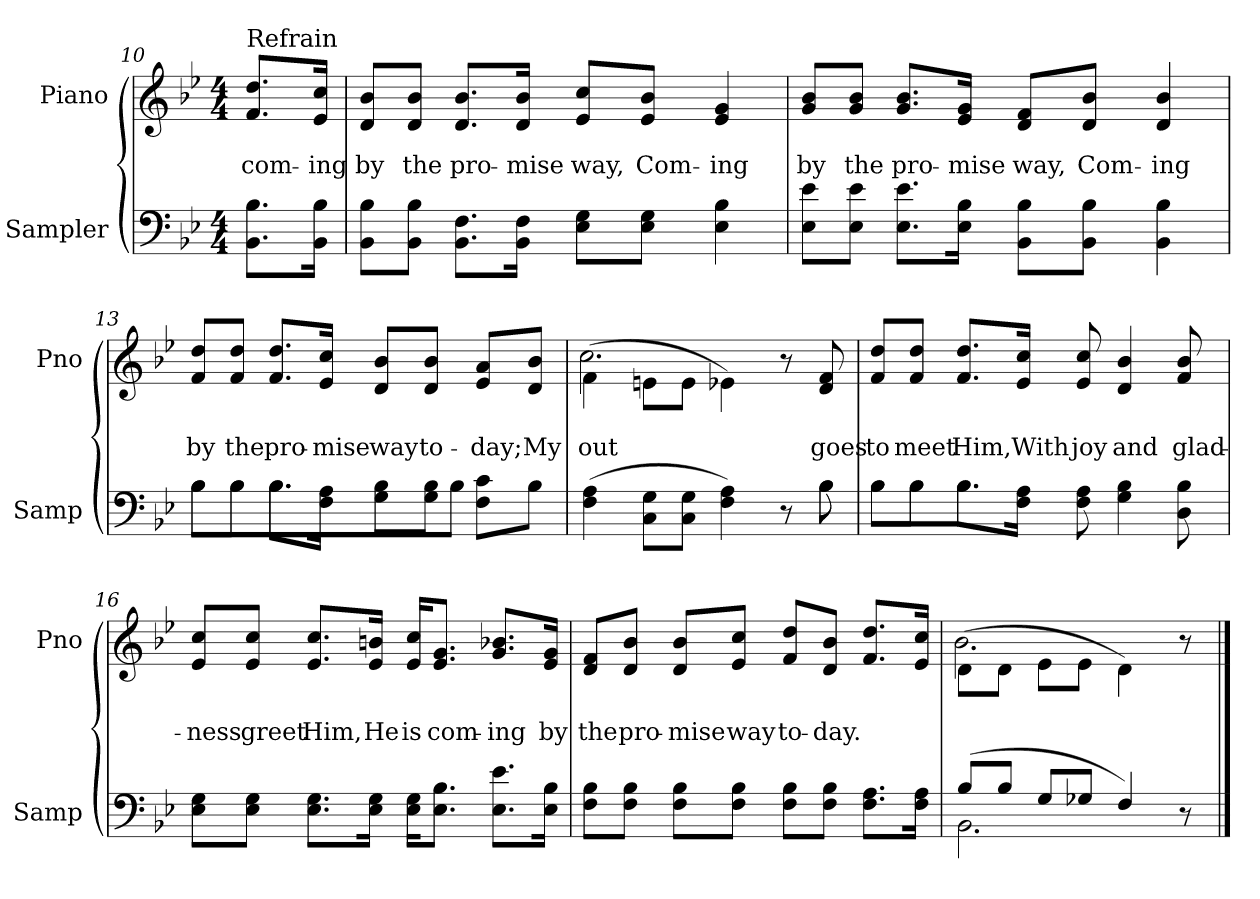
**kern	**kern	**text	**text
*part2	*part1	*part1	*part1
*staff2	*staff1	*staff1	*staff1
*I"Sampler	*I"Piano	*	*
*I'Samp	*I'Pno	*	*
*clefF4	*clefG2	*	*
*k[b-e-]	*k[b-e-]	*	*
*B-:	*B-:	*	*
*M4/4	*M4/4	*	*
=10	=10	=10	=10
!	!LO:TX:t=Refrain	!	!
8.BB-\ 8.B-\L	8.f/ 8.dd/L	.	com-
16BB-\ 16B-\Jk	16e-/ 16cc/Jk	.	-ing
=11	=11	=11	=11
8BB-\ 8B-\L	8d/ 8b-/L	.	by
8BB-\ 8B-\J	8d/ 8b-/J	.	the
8.BB-\ 8.F\L	8.d/ 8.b-/L	.	pro-
16BB-\ 16F\Jk	16d/ 16b-/Jk	.	-mise
8E-\ 8G\L	8e-/ 8cc/L	.	way,
8E-\ 8G\J	8e-/ 8b-/J	.	Com-
4E- 4B-	4e- 4g	.	-ing
=12	=12	=12	=12
8E-\ 8e-\L	8g/ 8b-/L	.	by
8E-\ 8e-\J	8g/ 8b-/J	.	the
8.E-\ 8.e-\L	8.g/ 8.b-/L	.	pro-
16E-\ 16B-\Jk	16e-/ 16g/Jk	.	-mise
8BB-\ 8B-\L	8d/ 8f/L	.	way,
8BB-\ 8B-\J	8d/ 8b-/J	.	Com-
4BB- 4B-	4d 4b-	.	-ing
=13	=13	=13	=13
*^	*	*	*
8B-\L	8B-	8f/ 8dd/L	.	by
8B-\J	8B-\L	8f/ 8dd/J	.	the
8.B-\L	8.B-\J	8.f/ 8.dd/L	.	pro-
16F\ 16A\Jk	4ryy	16e-/ 16cc/Jk	.	-mise
8G\ 8B-\L	.	8d/ 8b-/L	.	way
8G\ 8B-\J	.	8d/ 8b-/J	.	to-
.	8B-J	.	.	.
8F\ 8c\L	.	8e-/ 8a/L	.	-day;
.	8.ryy	.	.	.
8B-\J	.	8d/ 8b-/J	.	My
=14	=14	=14	=14	=14
*	*	*^	*	*
(4F 4A	2..ryy	(4f\	2.cc	.	out
8C\ 8G\L	.	8en\L	.	.	.
8C\ 8G\J	.	8e\J	.	.	.
4F 4A)	.	4e-X\)	.	.	.
8r	.	8r	4ryy	.	.
8B-\	8B-	8d 8f	.	.	goes
*	*	*v	*v	*	*
=15	=15	=15	=15	=15
8B-\L	8B-\L	8f/ 8dd/L	.	to
8B-\J	8B-\J	8f/ 8dd/J	.	meet
8.B-\L	8.B-J	8.f/ 8.dd/L	.	Him,
16F\ 16A\Jk	2ryy	16e-/ 16cc/Jk	.	With
8F 8A	.	8e- 8cc	.	joy
4G 4B-	.	4d 4b-	.	and
8D 8B-	.	8f 8b-	.	glad-
.	16ryy	.	.	.
*v	*v	*	*	*
=16	=16	=16	=16
8E-\ 8G\L	8e-/ 8cc/L	.	-ness
8E-\ 8G\J	8e-/ 8cc/J	.	greet
8.E-\ 8.G\L	8.e-/ 8.cc/L	.	Him,
16E-\ 16G\Jk	16e-/ 16bn/Jk	.	He
16E-\ 16G\KL	16e-/ 16cc/KL	.	is
8.E-\ 8.B-\J	8.e-/ 8.g/J	.	com-
8.E-\ 8.e-\L	8.g/ 8.b-X/L	.	-ing
16E-\ 16B-\Jk	16e-/ 16g/Jk	.	by
=17	=17	=17	=17
8F\ 8B-\L	8d/ 8f/L	.	the
8F\ 8B-\J	8d/ 8b-/J	.	pro-
8F\ 8B-\L	8d/ 8b-/L	.	-mise
8F\ 8B-\J	8e-/ 8cc/J	.	way
8F\ 8B-\L	8f/ 8dd/L	.	to-
8F\ 8B-\J	8d/ 8b-/J	.	-day.
8.F\ 8.A\L	8.f/ 8.dd/L	.	.
16F\ 16A\Jk	16e-/ 16cc/Jk	.	.
=18	=18	=18	=18
*^	*^	*	*
(8B-/L	2.BB-	(8d\L	2.b-	.	.
8B-/J	.	8d\J	.	.	.
8G/L	.	8e-\L	.	.	.
8G-X/J	.	8e-\J	.	.	.
4F/)	.	4d\)	.	.	.
8r	8ryy	8r	8ryy	.	.
*v	*v	*	*	*	*
*	*v	*v	*	*
==	==	==	==
*-	*-	*-	*-
